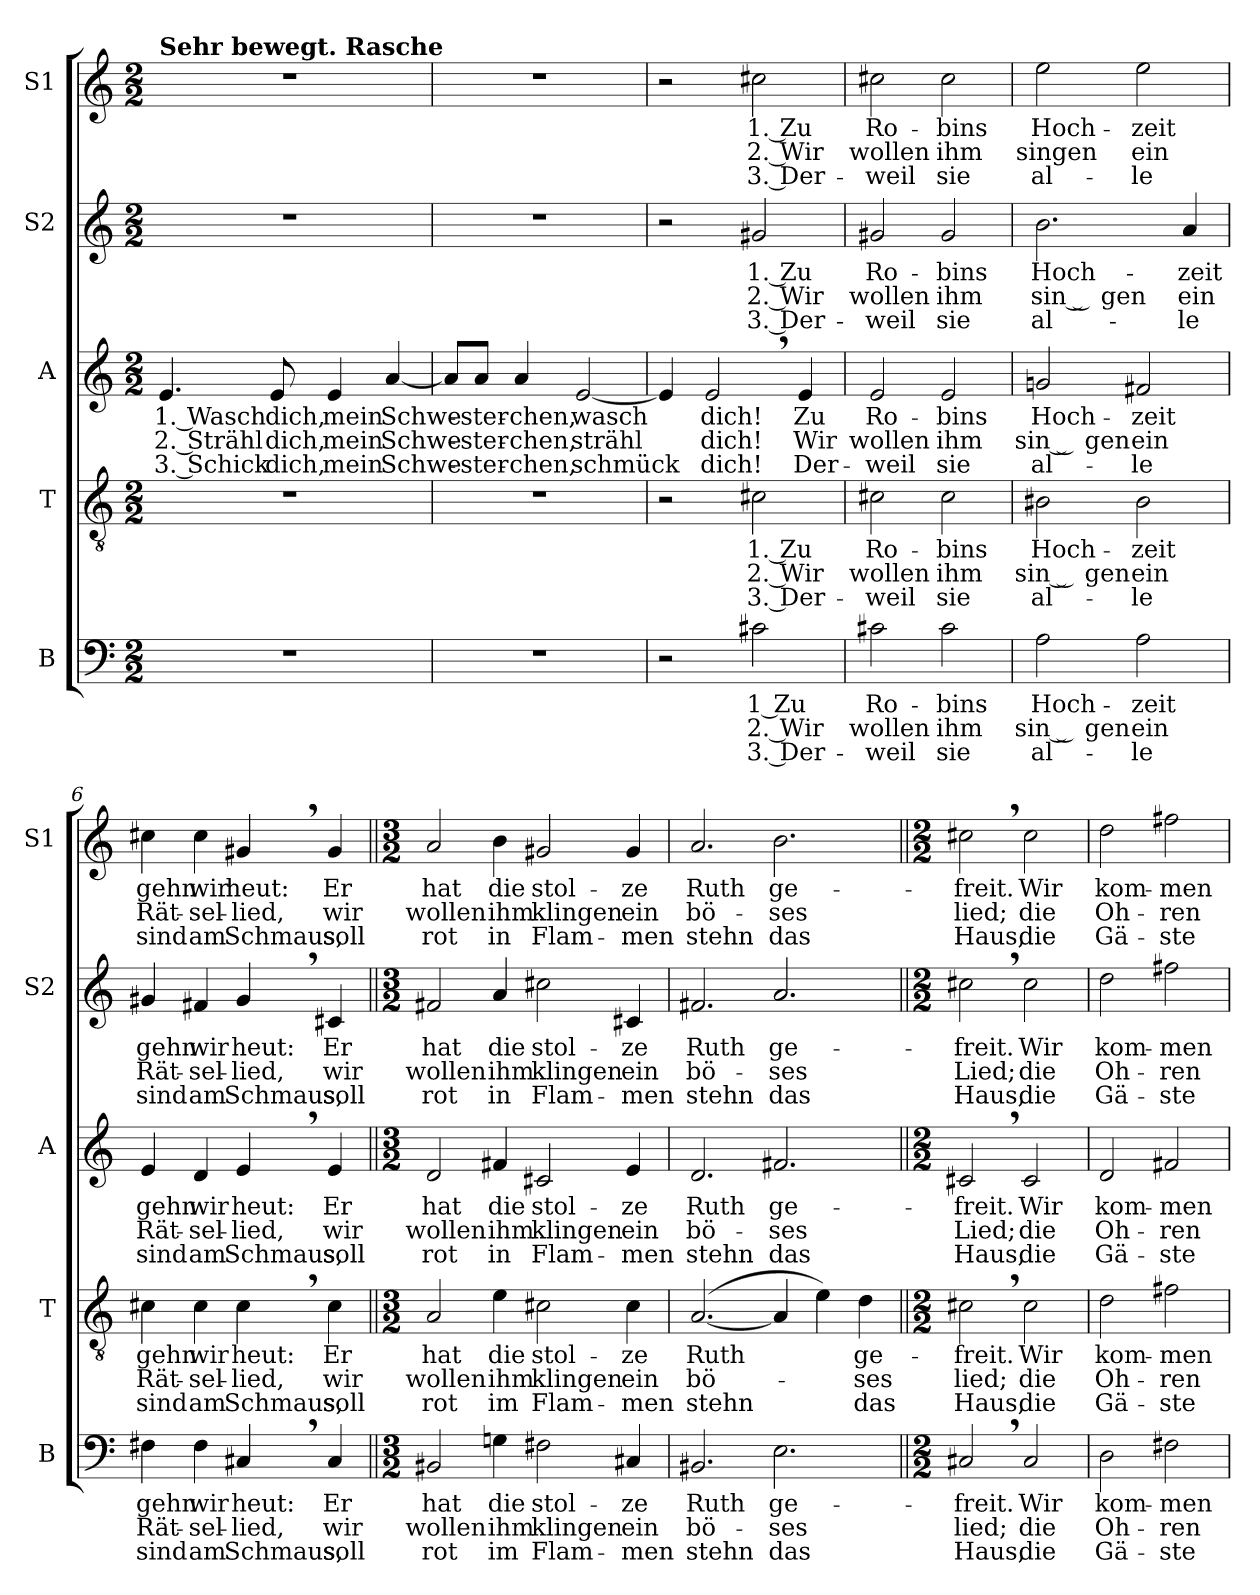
**kern	**text	**text	**text	**kern	**text	**text	**text	**kern	**text	**text	**text	**kern	**text	**text	**text	**kern	**text	**text	**text
*part5	*part5	*part5	*part5	*part4	*part4	*part4	*part4	*part3	*part3	*part3	*part3	*part2	*part2	*part2	*part2	*part1	*part1	*part1	*part1
*staff5	*staff5	*staff5	*staff5	*staff4	*staff4	*staff4	*staff4	*staff3	*staff3	*staff3	*staff3	*staff2	*staff2	*staff2	*staff2	*staff1	*staff1	*staff1	*staff1
*I"B	*	*	*	*I"T	*	*	*	*I"A	*	*	*	*I"S2	*	*	*	*I"S1	*	*	*
*I'B	*	*	*	*I'T	*	*	*	*I'A	*	*	*	*I'S2	*	*	*	*I'S1	*	*	*
*clefF4	*	*	*	*clefGv2	*	*	*	*clefG2	*	*	*	*clefG2	*	*	*	*clefG2	*	*	*
*k[]	*	*	*	*k[]	*	*	*	*k[]	*	*	*	*k[]	*	*	*	*k[]	*	*	*
*C:	*	*	*	*C:	*	*	*	*C:	*	*	*	*C:	*	*	*	*C:	*	*	*
*M2/2	*	*	*	*M2/2	*	*	*	*M2/2	*	*	*	*M2/2	*	*	*	*M2/2	*	*	*
=1	=1	=1	=1	=1	=1	=1	=1	=1	=1	=1	=1	=1	=1	=1	=1	=1	=1	=1	=1
!	!	!	!	!	!	!	!	!	!	!	!	!	!	!	!	!LO:TX:a:B:t=Sehr bewegt. Rasche	!	!	!
!	!	!	!	!	!	!	!	!	!LO:LY:b	!LO:LY:b	!LO:LY:b	!	!	!	!	!	!	!	!
1r	.	.	.	1r	.	.	.	4.e/	1. Wasch	2. Strähl	3. Schick	1r	.	.	.	1r	.	.	.
!	!	!	!	!	!	!	!	!	!LO:LY:b	!LO:LY:b	!LO:LY:b	!	!	!	!	!	!	!	!
.	.	.	.	.	.	.	.	8e/	dich,	dich,	dich,	.	.	.	.	.	.	.	.
!	!	!	!	!	!	!	!	!	!LO:LY:b	!LO:LY:b	!LO:LY:b	!	!	!	!	!	!	!	!
.	.	.	.	.	.	.	.	4e/	mein	mein	mein	.	.	.	.	.	.	.	.
!	!	!	!	!	!	!	!	!	!LO:LY:b	!LO:LY:b	!LO:LY:b	!	!	!	!	!	!	!	!
.	.	.	.	.	.	.	.	[4a/	Schwe-	Schwe-	Schwe-	.	.	.	.	.	.	.	.
=2	=2	=2	=2	=2	=2	=2	=2	=2	=2	=2	=2	=2	=2	=2	=2	=2	=2	=2	=2
1r	.	.	.	1r	.	.	.	8a/L]	.	.	.	1r	.	.	.	1r	.	.	.
!	!	!	!	!	!	!	!	!	!LO:LY:b	!LO:LY:b	!LO:LY:b	!	!	!	!	!	!	!	!
.	.	.	.	.	.	.	.	8a/J	-ster-	-ster-	-ster-	.	.	.	.	.	.	.	.
!	!	!	!	!	!	!	!	!	!LO:LY:b	!LO:LY:b	!LO:LY:b	!	!	!	!	!	!	!	!
.	.	.	.	.	.	.	.	4a/	-chen,	-chen,	-chen,	.	.	.	.	.	.	.	.
!	!	!	!	!	!	!	!	!	!LO:LY:b	!LO:LY:b	!LO:LY:b	!	!	!	!	!	!	!	!
.	.	.	.	.	.	.	.	[2e/	wasch	strähl	schmück	.	.	.	.	.	.	.	.
=3	=3	=3	=3	=3	=3	=3	=3	=3	=3	=3	=3	=3	=3	=3	=3	=3	=3	=3	=3
2r	.	.	.	2r	.	.	.	4e/]	.	.	.	2r	.	.	.	2r	.	.	.
!	!	!	!	!	!	!	!	!	!LO:LY:b	!LO:LY:b	!LO:LY:b	!	!	!	!	!	!	!	!
.	.	.	.	.	.	.	.	2e,>/	dich!	dich!	dich!	.	.	.	.	.	.	.	.
!	!LO:LY:b	!LO:LY:b	!LO:LY:b	!	!LO:LY:b	!LO:LY:b	!LO:LY:b	!	!	!	!	!	!LO:LY:b	!LO:LY:b	!LO:LY:b	!	!LO:LY:b	!LO:LY:b	!LO:LY:b
2c#X\	1 Zu	2. Wir	3. Der-	2c#X\	1. Zu	2. Wir	3. Der-	.	.	.	.	2g#X/	1. Zu	2. Wir	3. Der-	2cc#X\	1. Zu	2. Wir	3. Der-
!	!	!	!	!	!	!	!	!	!LO:LY:b	!LO:LY:b	!LO:LY:b	!	!	!	!	!	!	!	!
.	.	.	.	.	.	.	.	4e/	Zu	Wir	Der-	.	.	.	.	.	.	.	.
=4	=4	=4	=4	=4	=4	=4	=4	=4	=4	=4	=4	=4	=4	=4	=4	=4	=4	=4	=4
!	!LO:LY:b	!LO:LY:b	!LO:LY:b	!	!LO:LY:b	!LO:LY:b	!LO:LY:b	!	!LO:LY:b	!LO:LY:b	!LO:LY:b	!	!LO:LY:b	!LO:LY:b	!LO:LY:b	!	!LO:LY:b	!LO:LY:b	!LO:LY:b
2c#X\	Ro-	wol­len	-weil	2c#X\	Ro-	wol­len	-weil	2e/	Ro-	wol­len	-weil	2g#X/	Ro-	wol­len	-weil	2cc#X\	Ro-	wol­len	-weil
!	!LO:LY:b	!LO:LY:b	!LO:LY:b	!	!LO:LY:b	!LO:LY:b	!LO:LY:b	!	!LO:LY:b	!LO:LY:b	!LO:LY:b	!	!LO:LY:b	!LO:LY:b	!LO:LY:b	!	!LO:LY:b	!LO:LY:b	!LO:LY:b
2c#\	-bins	ihm	sie	2c#\	-bins	ihm	sie	2e/	-bins	ihm	sie	2g#/	-bins	ihm	sie	2cc#\	-bins	ihm	sie
=5	=5	=5	=5	=5	=5	=5	=5	=5	=5	=5	=5	=5	=5	=5	=5	=5	=5	=5	=5
!	!LO:LY:b	!LO:LY:b	!LO:LY:b	!	!LO:LY:b	!LO:LY:b	!LO:LY:b	!	!LO:LY:b	!LO:LY:b	!LO:LY:b	!	!LO:LY:b	!LO:LY:b	!LO:LY:b	!	!LO:LY:b	!LO:LY:b	!LO:LY:b
2A\	Hoch-	sin ­ gen	al-	2B#X\	Hoch-	sin ­ gen	al-	2gn/	Hoch-	sin ­ gen	al-	2.b\	Hoch-	sin ­ gen	al-	2ee\	Hoch-	sin­gen	al-
!	!LO:LY:b	!LO:LY:b	!LO:LY:b	!	!LO:LY:b	!LO:LY:b	!LO:LY:b	!	!LO:LY:b	!LO:LY:b	!LO:LY:b	!	!	!	!	!	!LO:LY:b	!LO:LY:b	!LO:LY:b
2A\	-zeit	ein	-le	2B#\	-zeit	ein	-le	2f#X/	-zeit	ein	-le	.	.	.	.	2ee\	-zeit	ein	-le
!	!	!	!	!	!	!	!	!	!	!	!	!	!LO:LY:b	!LO:LY:b	!LO:LY:b	!	!	!	!
.	.	.	.	.	.	.	.	.	.	.	.	4a/	-zeit	ein	-le	.	.	.	.
!!LO:PB:g=z
=6	=6	=6	=6	=6	=6	=6	=6	=6	=6	=6	=6	=6	=6	=6	=6	=6	=6	=6	=6
!	!LO:LY:b	!LO:LY:b	!LO:LY:b	!	!LO:LY:b	!LO:LY:b	!LO:LY:b	!	!LO:LY:b	!LO:LY:b	!LO:LY:b	!	!LO:LY:b	!LO:LY:b	!LO:LY:b	!	!LO:LY:b	!LO:LY:b	!LO:LY:b
4F#X\	gehn	Rät-	sind	4c#X\	gehn	Rät-	sind	4e/	gehn	Rät-	sind	4g#X/	gehn	Rät-	sind	4cc#X\	gehn	Rät-	sind
!	!LO:LY:b	!LO:LY:b	!LO:LY:b	!	!LO:LY:b	!LO:LY:b	!LO:LY:b	!	!LO:LY:b	!LO:LY:b	!LO:LY:b	!	!LO:LY:b	!LO:LY:b	!LO:LY:b	!	!LO:LY:b	!LO:LY:b	!LO:LY:b
4F#\	wir	-sel-	am	4c#\	wir	-sel-	am	4d/	wir	-sel-	am	4f#X/	wir	-sel-	am	4cc#\	wir	-sel-	am
!	!LO:LY:b	!LO:LY:b	!LO:LY:b	!	!LO:LY:b	!LO:LY:b	!LO:LY:b	!	!LO:LY:b	!LO:LY:b	!LO:LY:b	!	!LO:LY:b	!LO:LY:b	!LO:LY:b	!	!LO:LY:b	!LO:LY:b	!LO:LY:b
4C#X,>/	heut:	-lied,	Schmaus,	4c#,>\	heut:	-lied,	Schmaus,	4e,>/	heut:	-lied,	Schmaus,	4g#,>/	heut:	-lied,	Schmaus,	4g#X,>/	heut:	-lied,	Schmaus,
!	!LO:LY:b	!LO:LY:b	!LO:LY:b	!	!LO:LY:b	!LO:LY:b	!LO:LY:b	!	!LO:LY:b	!LO:LY:b	!LO:LY:b	!	!LO:LY:b	!LO:LY:b	!LO:LY:b	!	!LO:LY:b	!LO:LY:b	!LO:LY:b
4C#/	Er	wir	soll	4c#\	Er	wir	soll	4e/	Er	wir	soll	4c#X/	Er	wir	soll	4g#/	Er	wir	soll
=7||	=7||	=7||	=7||	=7||	=7||	=7||	=7||	=7||	=7||	=7||	=7||	=7||	=7||	=7||	=7||	=7||	=7||	=7||	=7||
*M3/2	*	*	*	*M3/2	*	*	*	*M3/2	*	*	*	*M3/2	*	*	*	*M3/2	*	*	*
!	!LO:LY:b	!LO:LY:b	!LO:LY:b	!	!LO:LY:b	!LO:LY:b	!LO:LY:b	!	!LO:LY:b	!LO:LY:b	!LO:LY:b	!	!LO:LY:b	!LO:LY:b	!LO:LY:b	!	!LO:LY:b	!LO:LY:b	!LO:LY:b
2BB#X/	hat	wol­len	rot	2A/	hat	wol­len	rot	2d/	hat	wol­len	rot	2f#X/	hat	wol­len	rot	2a/	hat	wol­len	rot
!	!LO:LY:b	!LO:LY:b	!LO:LY:b	!	!LO:LY:b	!LO:LY:b	!LO:LY:b	!	!LO:LY:b	!LO:LY:b	!LO:LY:b	!	!LO:LY:b	!LO:LY:b	!LO:LY:b	!	!LO:LY:b	!LO:LY:b	!LO:LY:b
4Gn\	die	ihm	im	4e\	die	ihm	im	4f#X/	die	ihm	in	4a/	die	ihm	in	4b\	die	ihm	in
!	!LO:LY:b	!LO:LY:b	!LO:LY:b	!	!LO:LY:b	!LO:LY:b	!LO:LY:b	!	!LO:LY:b	!LO:LY:b	!LO:LY:b	!	!LO:LY:b	!LO:LY:b	!LO:LY:b	!	!LO:LY:b	!LO:LY:b	!LO:LY:b
2F#X\	stol-	klin­gen	Flam-	2c#X\	stol-	klin­gen	Flam-	2c#X/	stol-	klin­gen	Flam-	2cc#X\	stol-	klin­gen	Flam-	2g#X/	stol-	klin­gen	Flam-
!	!LO:LY:b	!LO:LY:b	!LO:LY:b	!	!LO:LY:b	!LO:LY:b	!LO:LY:b	!	!LO:LY:b	!LO:LY:b	!LO:LY:b	!	!LO:LY:b	!LO:LY:b	!LO:LY:b	!	!LO:LY:b	!LO:LY:b	!LO:LY:b
4C#X/	-ze	ein	-men	4c#\	-ze	ein	-men	4e/	-ze	ein	-men	4c#X/	-ze	ein	-men	4g#/	-ze	ein	-men
=8	=8	=8	=8	=8	=8	=8	=8	=8	=8	=8	=8	=8	=8	=8	=8	=8	=8	=8	=8
!	!LO:LY:b	!LO:LY:b	!LO:LY:b	!	!LO:LY:b	!LO:LY:b	!LO:LY:b	!	!LO:LY:b	!LO:LY:b	!LO:LY:b	!	!LO:LY:b	!LO:LY:b	!LO:LY:b	!	!LO:LY:b	!LO:LY:b	!LO:LY:b
2.BB#X/	Ruth	bö-	stehn	([2.A/	Ruth	bö-	stehn	2.d/	Ruth	bö-	stehn	2.f#X/	Ruth	bö-	stehn	2.a/	Ruth	bö-	stehn
!	!LO:LY:b	!LO:LY:b	!LO:LY:b	!	!	!	!	!	!LO:LY:b	!LO:LY:b	!LO:LY:b	!	!LO:LY:b	!LO:LY:b	!LO:LY:b	!	!LO:LY:b	!LO:LY:b	!LO:LY:b
2.E\	ge-	-ses	das	4A/]	.	.	.	2.f#X/	ge-	-ses	das	2.a/	ge-	-ses	das	2.b\	ge-	-ses	das
.	.	.	.	4e\)	.	.	.	.	.	.	.	.	.	.	.	.	.	.	.
!	!	!	!	!	!LO:LY:b	!LO:LY:b	!LO:LY:b	!	!	!	!	!	!	!	!	!	!	!	!
.	.	.	.	4d\	ge-	-ses	das	.	.	.	.	.	.	.	.	.	.	.	.
=9||	=9||	=9||	=9||	=9||	=9||	=9||	=9||	=9||	=9||	=9||	=9||	=9||	=9||	=9||	=9||	=9||	=9||	=9||	=9||
*M2/2	*	*	*	*M2/2	*	*	*	*M2/2	*	*	*	*M2/2	*	*	*	*M2/2	*	*	*
!	!LO:LY:b	!LO:LY:b	!LO:LY:b	!	!LO:LY:b	!LO:LY:b	!LO:LY:b	!	!LO:LY:b	!LO:LY:b	!LO:LY:b	!	!LO:LY:b	!LO:LY:b	!LO:LY:b	!	!LO:LY:b	!LO:LY:b	!LO:LY:b
2C#X,>/	-freit.	lied;	Haus,	2c#X,>\	-freit.	lied;	Haus,	2c#X,>/	-freit.	Lied;	Haus,	2cc#X,>\	-freit.	Lied;	Haus,	2cc#X,>\	-freit.	lied;	Haus,
!	!LO:LY:b	!LO:LY:b	!LO:LY:b	!	!LO:LY:b	!LO:LY:b	!LO:LY:b	!	!LO:LY:b	!LO:LY:b	!LO:LY:b	!	!LO:LY:b	!LO:LY:b	!LO:LY:b	!	!LO:LY:b	!LO:LY:b	!LO:LY:b
2C#/	Wir	die	die	2c#\	Wir	die	die	2c#/	Wir	die	die	2cc#\	Wir	die	die	2cc#\	Wir	die	die
=10	=10	=10	=10	=10	=10	=10	=10	=10	=10	=10	=10	=10	=10	=10	=10	=10	=10	=10	=10
!	!LO:LY:b	!LO:LY:b	!LO:LY:b	!	!LO:LY:b	!LO:LY:b	!LO:LY:b	!	!LO:LY:b	!LO:LY:b	!LO:LY:b	!	!LO:LY:b	!LO:LY:b	!LO:LY:b	!	!LO:LY:b	!LO:LY:b	!LO:LY:b
2D\	kom-	Oh-	Gä-	2d\	kom-	Oh-	Gä-	2d/	kom-	Oh-	Gä-	2dd\	kom-	Oh-	Gä-	2dd\	kom-	Oh-	Gä-
!	!LO:LY:b	!LO:LY:b	!LO:LY:b	!	!LO:LY:b	!LO:LY:b	!LO:LY:b	!	!LO:LY:b	!LO:LY:b	!LO:LY:b	!	!LO:LY:b	!LO:LY:b	!LO:LY:b	!	!LO:LY:b	!LO:LY:b	!LO:LY:b
2F#X\	-men	-ren	-ste	2f#X\	-men	-ren	-ste	2f#X/	-men	-ren	-ste	2ff#X\	-men	-ren	-ste	2ff#X\	-men	-ren	-ste
=	=	=	=	=	=	=	=	=	=	=	=	=	=	=	=	=	=	=	=
*-	*-	*-	*-	*-	*-	*-	*-	*-	*-	*-	*-	*-	*-	*-	*-	*-	*-	*-	*-
